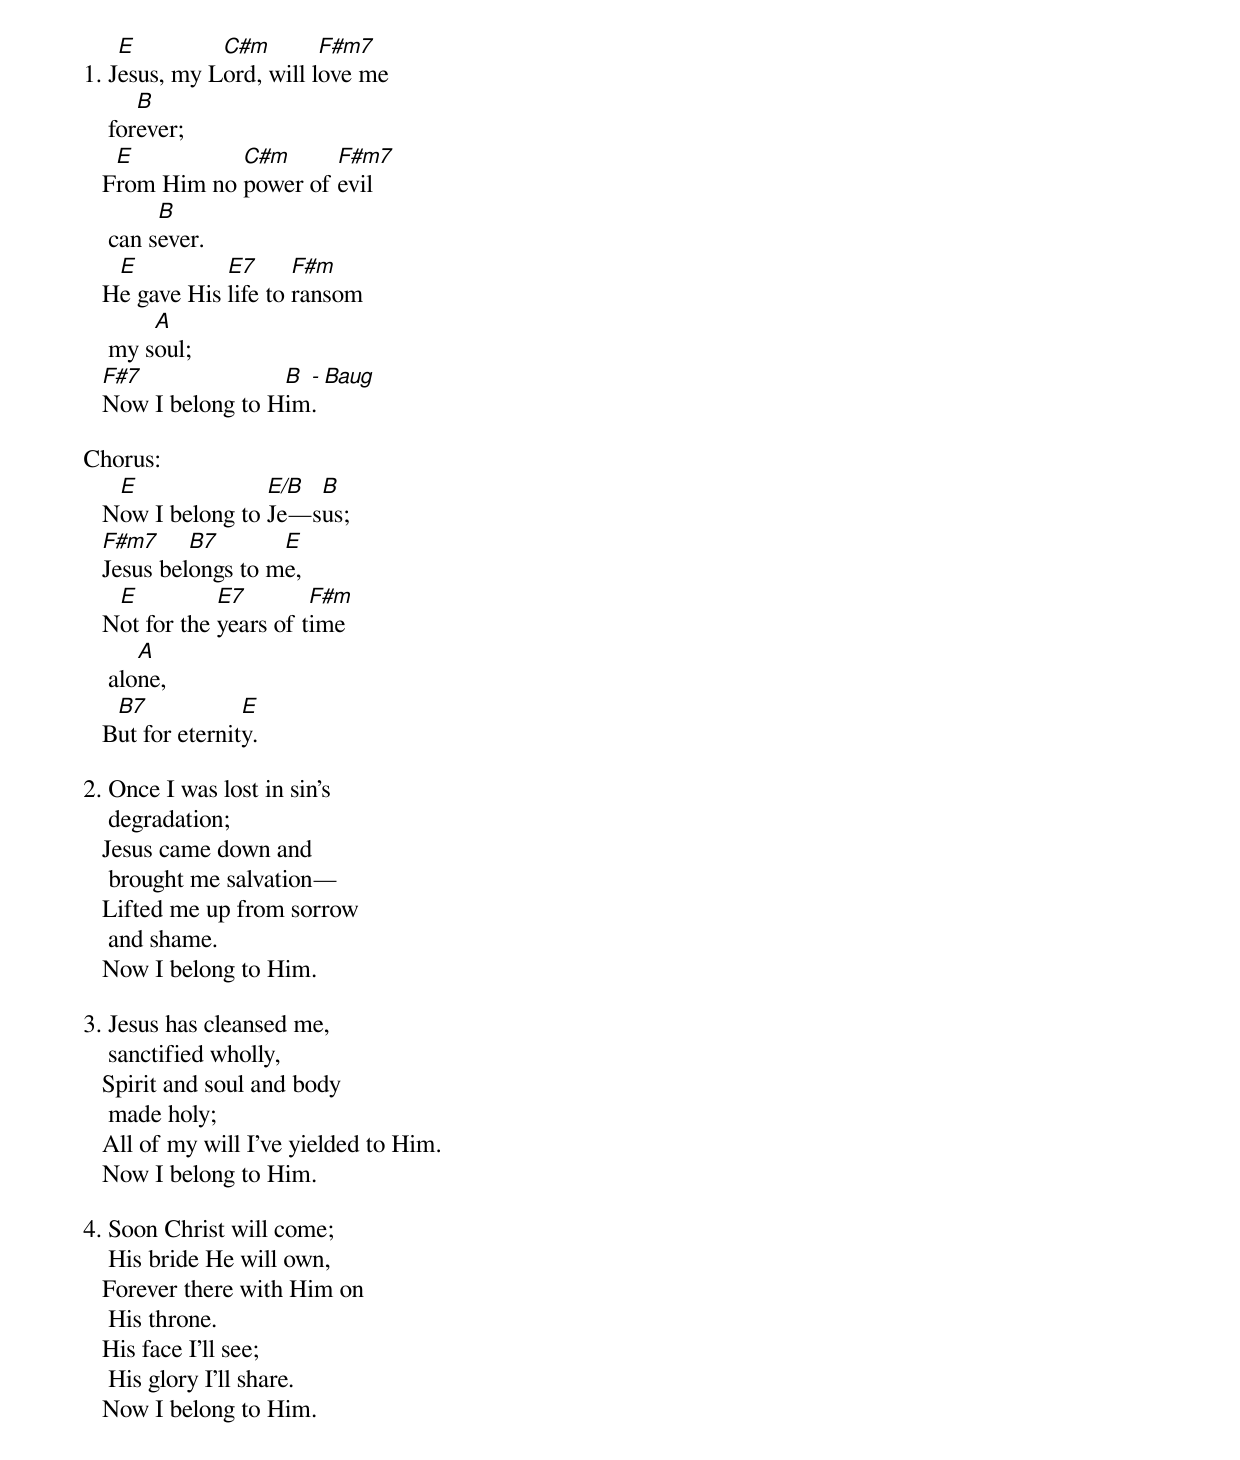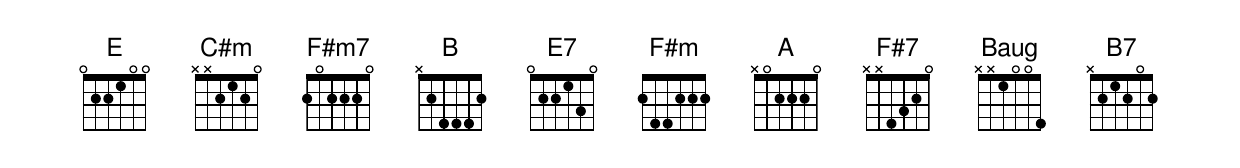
    E         C#m        F#m7
1. Jesus, my Lord, will love me
       B
    forever;
    E          C#m      F#m7
   From Him no power of evil
         B
    can sever.
    E          E7      F#m
   He gave His life to ransom
        A
    my soul;
   F#7              B - Baug
   Now I belong to Him.

Chorus:
    E              E/B B
   Now I belong to Je—sus;
   F#m7     B7       E
   Jesus belongs to me,
    E          E7        F#m
   Not for the years of time
       A
    alone,
    B7            E
   But for eternity.

2. Once I was lost in sin’s
    degradation;
   Jesus came down and
    brought me salvation—
   Lifted me up from sorrow
    and shame.
   Now I belong to Him.

3. Jesus has cleansed me,
    sanctified wholly,
   Spirit and soul and body
    made holy;
   All of my will I’ve yielded to Him.
   Now I belong to Him.

4. Soon Christ will come;
    His bride He will own,
   Forever there with Him on
    His throne.
   His face I’ll see;
    His glory I’ll share.
   Now I belong to Him.
